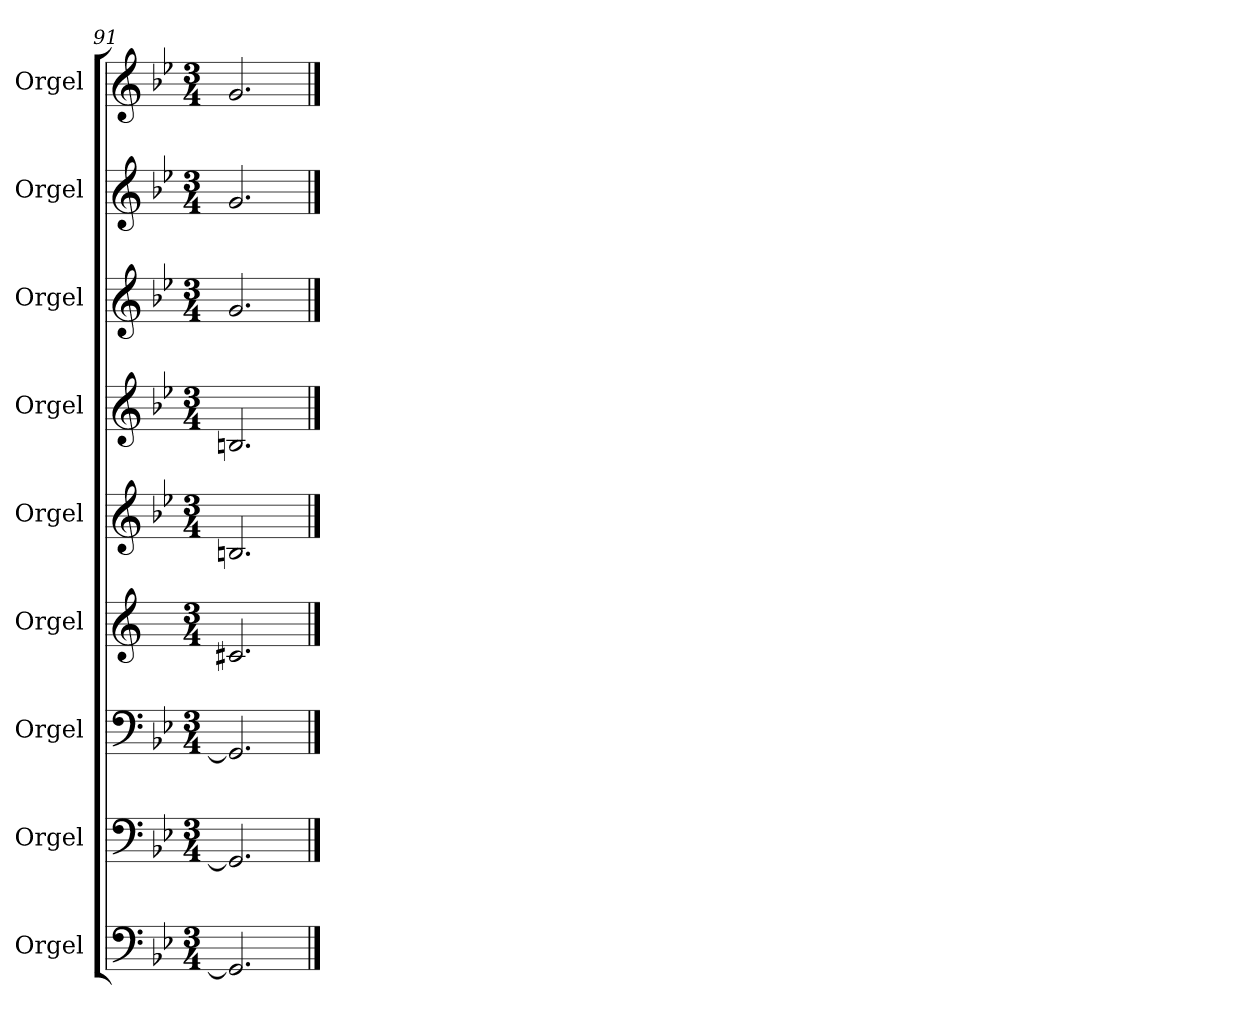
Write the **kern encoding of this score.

**kern	**kern	**kern	**kern	**kern	**kern	**kern	**kern	**kern
*part9	*part8	*part7	*part6	*part5	*part4	*part3	*part2	*part1
*staff9	*staff8	*staff7	*staff6	*staff5	*staff4	*staff3	*staff2	*staff1
*I"Orgel	*I"Orgel	*I"Orgel	*I"Orgel	*I"Orgel	*I"Orgel	*I"Orgel	*I"Orgel	*I"Orgel
*clefF4	*clefF4	*clefF4	*clefG2	*clefG2	*clefG2	*clefG2	*clefG2	*clefG2
*	*	*	*ITrd1c2	*	*	*	*	*
*k[b-e-]	*k[b-e-]	*k[b-e-]	*k[b-e-]	*k[b-e-]	*k[b-e-]	*k[b-e-]	*k[b-e-]	*k[b-e-]
*M3/4	*M3/4	*M3/4	*M3/4	*M3/4	*M3/4	*M3/4	*M3/4	*M3/4
*MM32	*MM32	*MM32	*MM32	*MM32	*MM32	*MM32	*MM32	*MM32
=91	=91	=91	=91	=91	=91	=91	=91	=91
2.GG/]	2.GG/]	2.GG/]	2.Bn/	2.Bn/	2.Bn/	2.g/	2.g/	2.g/
==	==	==	==	==	==	==	==	==
*-	*-	*-	*-	*-	*-	*-	*-	*-
